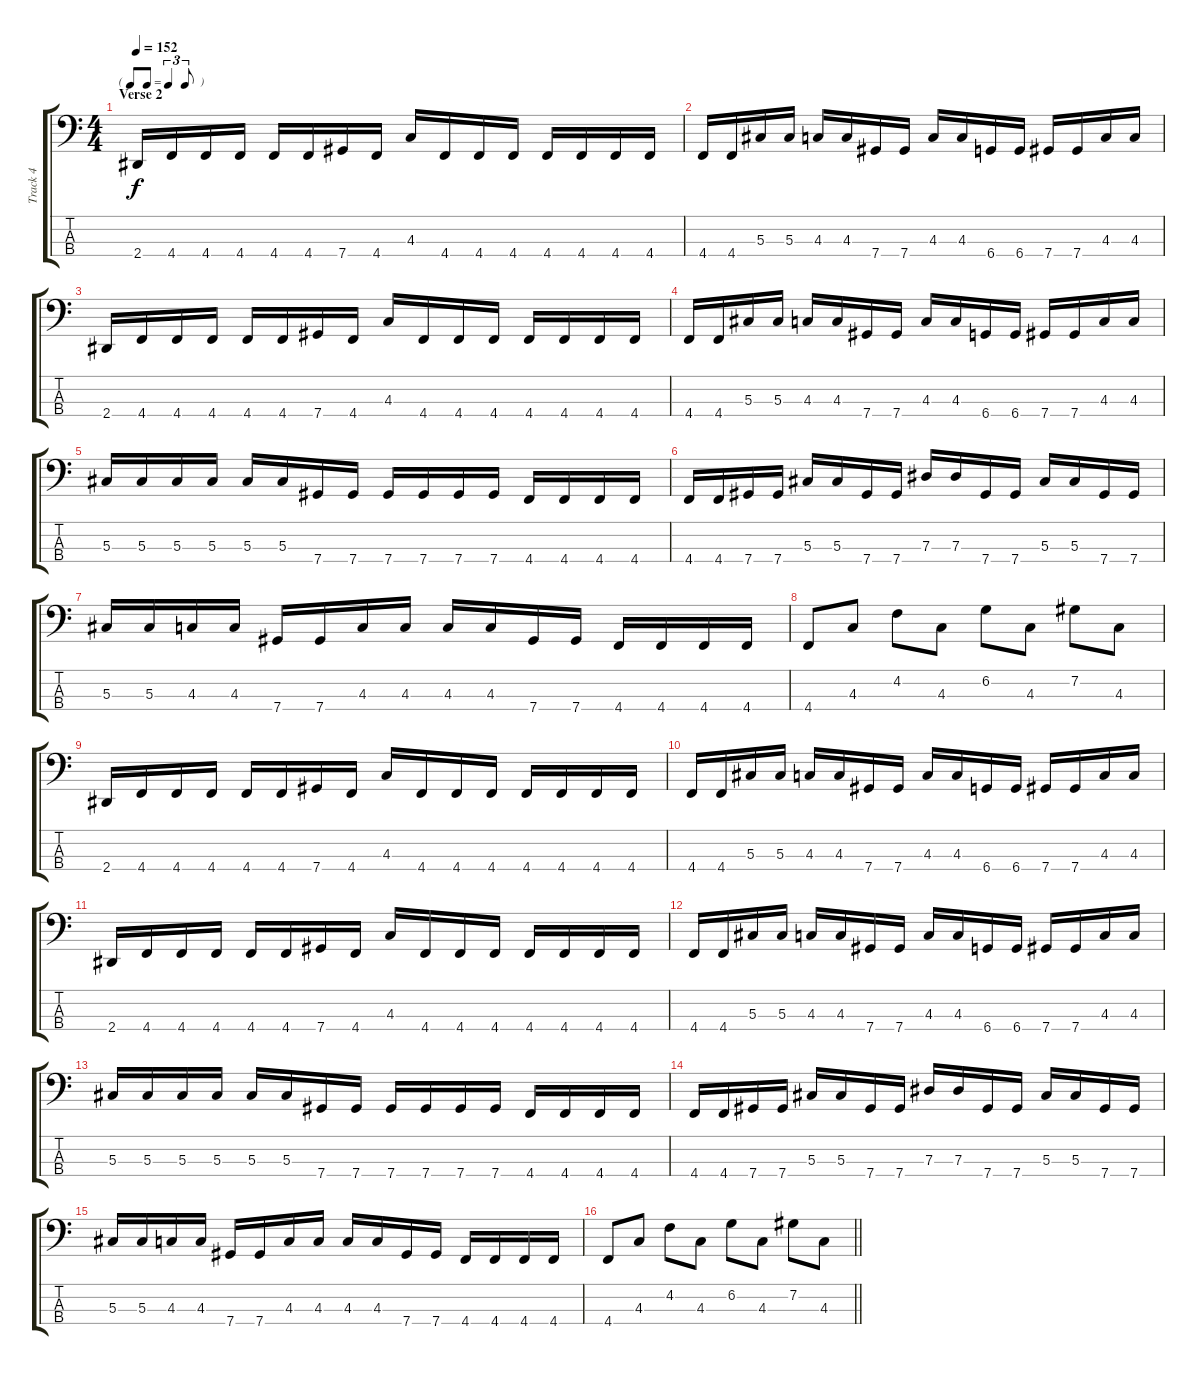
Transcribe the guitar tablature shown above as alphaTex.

\track ("Track 4" "Track 4") {instrument electricbasspick}
\staff {score tabs}
\tuning (Gb2 Db2 Ab1 Db1) {hide}
\ts (4 4)
\tf triplet8th
\section ("" "Verse 2")
\tempo 152
\clef f4
\ks c
2.4.16{dy f} 4.4.16 4.4.16 4.4.16 4.4.16 4.4.16 7.4.16 4.4.16 4.3.16 4.4.16 4.4.16 4.4.16 4.4.16 4.4.16 4.4.16 4.4.16 |
4.4.16 4.4.16 5.3.16 5.3.16 4.3.16 4.3.16 7.4.16 7.4.16 4.3.16 4.3.16 6.4.16 6.4.16 7.4.16 7.4.16 4.3.16 4.3.16 |
2.4.16 4.4.16 4.4.16 4.4.16 4.4.16 4.4.16 7.4.16 4.4.16 4.3.16 4.4.16 4.4.16 4.4.16 4.4.16 4.4.16 4.4.16 4.4.16 |
4.4.16 4.4.16 5.3.16 5.3.16 4.3.16 4.3.16 7.4.16 7.4.16 4.3.16 4.3.16 6.4.16 6.4.16 7.4.16 7.4.16 4.3.16 4.3.16 |
5.3.16 5.3.16 5.3.16 5.3.16 5.3.16 5.3.16 7.4.16 7.4.16 7.4.16 7.4.16 7.4.16 7.4.16 4.4.16 4.4.16 4.4.16 4.4.16 |
4.4.16 4.4.16 7.4.16 7.4.16 5.3.16 5.3.16 7.4.16 7.4.16 7.3.16 7.3.16 7.4.16 7.4.16 5.3.16 5.3.16 7.4.16 7.4.16 |
5.3.16 5.3.16 4.3.16 4.3.16 7.4.16 7.4.16 4.3.16 4.3.16 4.3.16 4.3.16 7.4.16 7.4.16 4.4.16 4.4.16 4.4.16 4.4.16 |
4.4.8 4.3.8 4.2.8 4.3.8 6.2.8 4.3.8 7.2.8 4.3.8 |
2.4.16 4.4.16 4.4.16 4.4.16 4.4.16 4.4.16 7.4.16 4.4.16 4.3.16 4.4.16 4.4.16 4.4.16 4.4.16 4.4.16 4.4.16 4.4.16 |
4.4.16 4.4.16 5.3.16 5.3.16 4.3.16 4.3.16 7.4.16 7.4.16 4.3.16 4.3.16 6.4.16 6.4.16 7.4.16 7.4.16 4.3.16 4.3.16 |
2.4.16 4.4.16 4.4.16 4.4.16 4.4.16 4.4.16 7.4.16 4.4.16 4.3.16 4.4.16 4.4.16 4.4.16 4.4.16 4.4.16 4.4.16 4.4.16 |
4.4.16 4.4.16 5.3.16 5.3.16 4.3.16 4.3.16 7.4.16 7.4.16 4.3.16 4.3.16 6.4.16 6.4.16 7.4.16 7.4.16 4.3.16 4.3.16 |
5.3.16 5.3.16 5.3.16 5.3.16 5.3.16 5.3.16 7.4.16 7.4.16 7.4.16 7.4.16 7.4.16 7.4.16 4.4.16 4.4.16 4.4.16 4.4.16 |
4.4.16 4.4.16 7.4.16 7.4.16 5.3.16 5.3.16 7.4.16 7.4.16 7.3.16 7.3.16 7.4.16 7.4.16 5.3.16 5.3.16 7.4.16 7.4.16 |
5.3.16 5.3.16 4.3.16 4.3.16 7.4.16 7.4.16 4.3.16 4.3.16 4.3.16 4.3.16 7.4.16 7.4.16 4.4.16 4.4.16 4.4.16 4.4.16 |
\barLineRight lightlight
4.4.8 4.3.8 4.2.8 4.3.8 6.2.8 4.3.8 7.2.8 4.3.8
